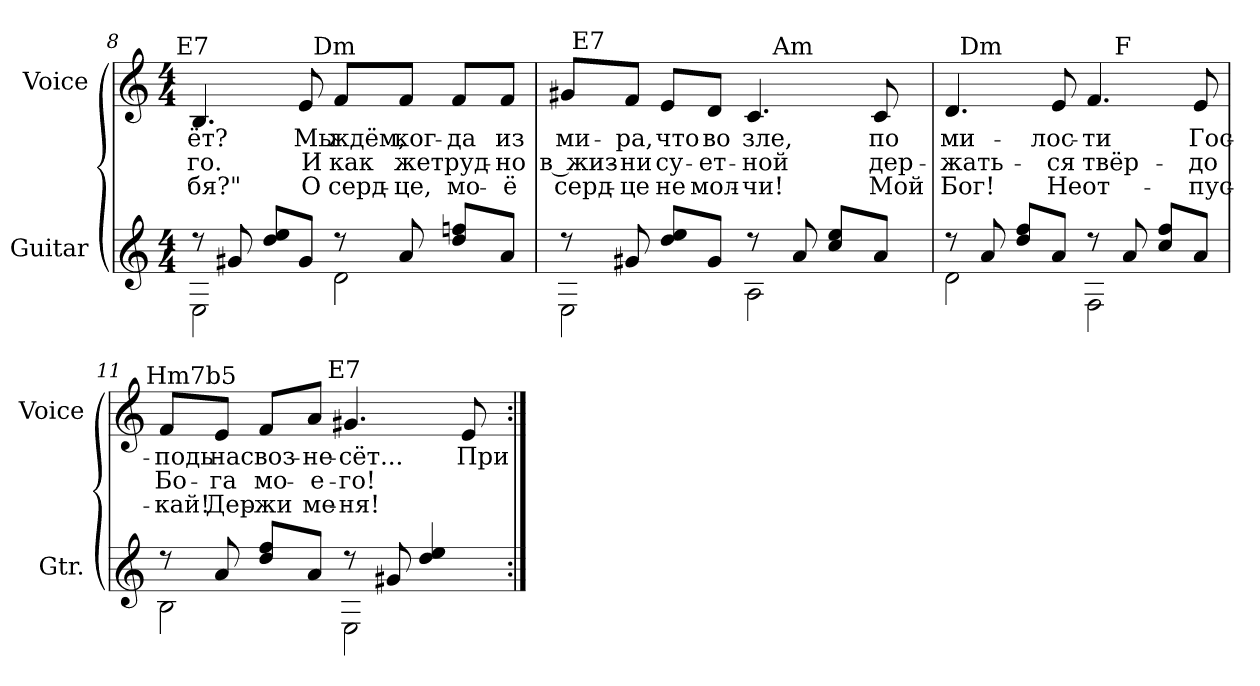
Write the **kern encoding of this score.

**kern	**kern	**text	**text	**text
*part2	*part1	*part1	*part1	*part1
*staff2	*staff1	*staff1	*staff1	*staff1
*I"Guitar	*I"Voice	*	*	*
*I'Gtr.	*I'Voice	*	*	*
*clefG2	*clefG2	*	*	*
*ITrd7c12	*	*	*	*
*k[]	*k[]	*	*	*
*a:	*a:	*	*	*
*M4/4	*M4/4	*	*	*
=8	=8	=8	=8	=8
*^	*	*	*	*
!	!	!LO:TX:a:cj:t=E7	!	!	!
!	!	!	!LO:LY:b:color=#000000	!LO:LY:b:color=#000000	!LO:LY:b:color=#000000
8r	2EEi\	4.Bi/	-ёт?	-го.	-бя?"
8G#Xi/	.	.	.	.	.
8di/ 8eiL	.	.	.	.	.
!	!	!	!LO:LY:b:color=#000000	!LO:LY:b:color=#000000	!LO:LY:b:color=#000000
8G#i/J	.	8ei/	Мы	И	О
!	!	!LO:TX:a:cj:t=Dm	!	!	!
!	!	!	!LO:LY:b:color=#000000	!LO:LY:b:color=#000000	!LO:LY:b:color=#000000
8r	2Di\	8fi/L	ждём,	как	серд-
!	!	!	!LO:LY:b:color=#000000	!LO:LY:b:color=#000000	!LO:LY:b:color=#000000
8Ai/	.	8fi/J	ког-	же	-це,
!	!	!	!LO:LY:b:color=#000000	!LO:LY:b:color=#000000	!LO:LY:b:color=#000000
8di/ 8fniL	.	8fi/L	-да	труд-	мо-
!	!	!	!LO:LY:b:color=#000000	!LO:LY:b:color=#000000	!LO:LY:b:color=#000000
8Ai/J	.	8fi/J	из	-но	-ё
!!LO:LB:g=z
=9	=9	=9	=9	=9	=9
!	!	!	!LO:LY:b:color=#000000	!LO:LY:b:color=#000000	!LO:LY:b:color=#000000
*	*	*^	*	*	*
*	*	*	*^	*	*	*
8r	2EEi\	8g#Xi/L	32ryy	2ryy	ми-	в жиз-	серд-
.	.	.	256..ryy	.	.	.	.
!	!	!	!LO:TX:a:cj:t=E7	!	!	!	!
.	.	.	2ryy	.	.	.	.
!	!	!	!	!	!LO:LY:b:color=#000000	!LO:LY:b:color=#000000	!LO:LY:b:color=#000000
8G#Xi/	.	8fi/J	.	.	-ра,	-ни	-це
!	!	!	!	!	!LO:LY:b:color=#000000	!LO:LY:b:color=#000000	!LO:LY:b:color=#000000
8di/ 8eiL	.	8ei/L	.	.	что	су-	не
!	!	!	!	!	!LO:LY:b:color=#000000	!LO:LY:b:color=#000000	!LO:LY:b:color=#000000
8G#i/J	.	8di/J	.	.	во	-ет-	мол-
!	!	!	!	!	!LO:LY:b:color=#000000	!LO:LY:b:color=#000000	!LO:LY:b:color=#000000
8r	2AAi\	4.ci/	.	8ryy	зле,	-ной	-чи!
.	.	.	4ryy	.	.	.	.
!	!	!	!	!LO:TX:a:cj:t=Am	!	!	!
8Ai/	.	.	.	4.ryy	.	.	.
8ci/ 8eiL	.	.	.	.	.	.	.
.	.	.	8ryy	.	.	.	.
!	!	!	!	!	!LO:LY:b:color=#000000	!LO:LY:b:color=#000000	!LO:LY:b:color=#000000
8Ai/J	.	8ci/	.	.	по	дер-	Мой
.	.	.	16ryy	.	.	.	.
.	.	.	64ryy	.	.	.	.
.	.	.	128ryy	.	.	.	.
.	.	.	1024ryy	.	.	.	.
=10	=10	=10	=10	=10	=10	=10	=10
!	!	!	!	!	!LO:LY:b:color=#000000	!LO:LY:b:color=#000000	!LO:LY:b:color=#000000
8r	2Di\	4.di/	8ryy	2ryy	ми-	-жать-	Бог!
!	!	!	!LO:TX:a:cj:t=Dm	!	!	!	!
8Ai/	.	.	2..ryy	.	.	.	.
8di/ 8fiL	.	.	.	.	.	.	.
!	!	!	!	!	!LO:LY:b:color=#000000	!LO:LY:b:color=#000000	!LO:LY:b:color=#000000
8Ai/J	.	8ei/	.	.	-лос-	-ся	Не
!	!	!	!	!	!LO:LY:b:color=#000000	!LO:LY:b:color=#000000	!LO:LY:b:color=#000000
8r	2FFi\	4.fi/	.	8ryy	-ти	твёр-	от-
!	!	!	!	!LO:TX:a:cj:t=F	!	!	!
8Ai/	.	.	.	4.ryy	.	.	.
8ci/ 8fiL	.	.	.	.	.	.	.
!	!	!	!	!	!LO:LY:b:color=#000000	!LO:LY:b:color=#000000	!LO:LY:b:color=#000000
8Ai/J	.	8ei/	.	.	Гос-	-до	-пус-
*	*	*v	*v	*v	*	*	*
=11	=11	=11	=11	=11	=11
*	*	*^	*	*	*
*	*	*	*^	*	*	*
!	!	!	!	!	!LO:LY:b:color=#000000	!LO:LY:b:color=#000000	!LO:LY:b:color=#000000
*	*	*	*v	*v	*	*	*
8r	2BBi\	8fi/L	16ryy	-подь	Бо-	-кай!
.	.	.	256.ryy	.	.	.
!	!	!	!LO:TX:a:cj:t=Hm7b5	!	!	!
.	.	.	2ryy	.	.	.
!	!	!	!	!LO:LY:b:color=#000000	!LO:LY:b:color=#000000	!LO:LY:b:color=#000000
8Ai/	.	8ei/J	.	нас	-га	Дер-
!	!	!	!	!LO:LY:b:color=#000000	!LO:LY:b:color=#000000	!LO:LY:b:color=#000000
8di/ 8fiL	.	8fi/L	.	воз-	мо-	-жи
!	!	!	!	!LO:LY:b:color=#000000	!LO:LY:b:color=#000000	!LO:LY:b:color=#000000
8Ai/J	.	8ai/J	.	-не-	-е-	ме-
!	!	!LO:TX:a:cj:t=E7	!	!	!	!
!	!	!	!	!LO:LY:b:color=#000000	!LO:LY:b:color=#000000	!LO:LY:b:color=#000000
8r	2EEi\	4.g#Xi/	.	-сёт...	-го!	-ня!
.	.	.	4ryy	.	.	.
8G#Xi/	.	.	.	.	.	.
4di/ 4ei	.	.	.	.	.	.
.	.	.	8ryy	.	.	.
!	!	!	!	!LO:LY:b:color=#000000	!	!
.	.	8ei/	.	При-	.	.
.	.	.	32ryy	.	.	.
.	.	.	64ryy	.	.	.
.	.	.	128ryy	.	.	.
.	.	.	512ryy	.	.	.
*v	*v	*	*	*	*	*
*	*v	*v	*	*	*
=:|!	=:|!	=:|!	=:|!	=:|!
*-	*-	*-	*-	*-
